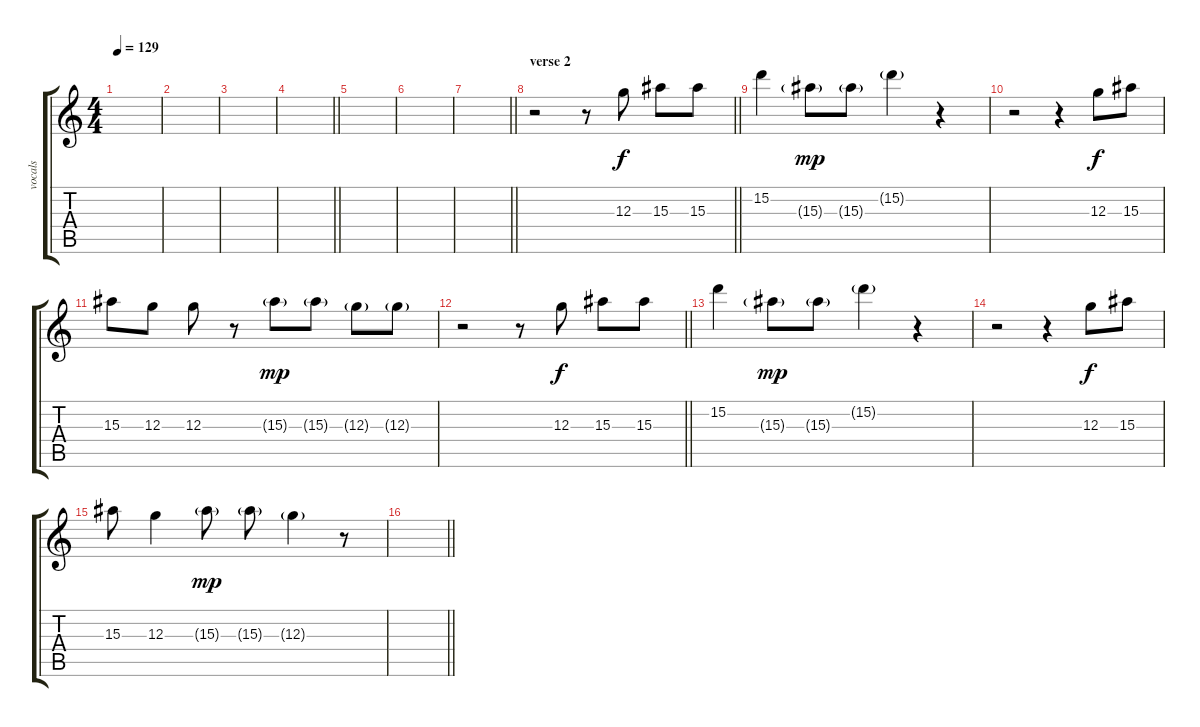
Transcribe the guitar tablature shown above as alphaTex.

\track ("vocals" "vocals") {instrument electricguitarjazz}
\staff {score tabs}
\tuning (E4 B3 G3 D3 A2 E2) {hide}
\ts (4 4)
\tempo 129
\clef g2
\ks c
|
|
|
\barLineRight lightlight
|
|
|
\barLineRight lightlight
|
\section ("" "verse 2")
\barLineRight lightlight
r.2 r.8 12.3.8{dy f} 15.3.8 15.3.8 |
15.2.4 15.3{g}.8{dy mp} 15.3{g}.8 15.2{g}.4 r.4 |
r.2 r.4 12.3.8{dy f} 15.3.8 |
15.3.8 12.3.8 12.3.8 r.8 15.3{g}.8{dy mp} 15.3{g}.8 12.3{g}.8 12.3{g}.8 |
\barLineRight lightlight
r.2 r.8 12.3.8{dy f} 15.3.8 15.3.8 |
15.2.4 15.3{g}.8{dy mp} 15.3{g}.8 15.2{g}.4 r.4 |
r.2 r.4 12.3.8{dy f} 15.3.8 |
15.3.8 12.3.4 15.3{g}.8{dy mp} 15.3{g}.8 12.3{g}.4 r.8 |
\barLineRight lightlight
